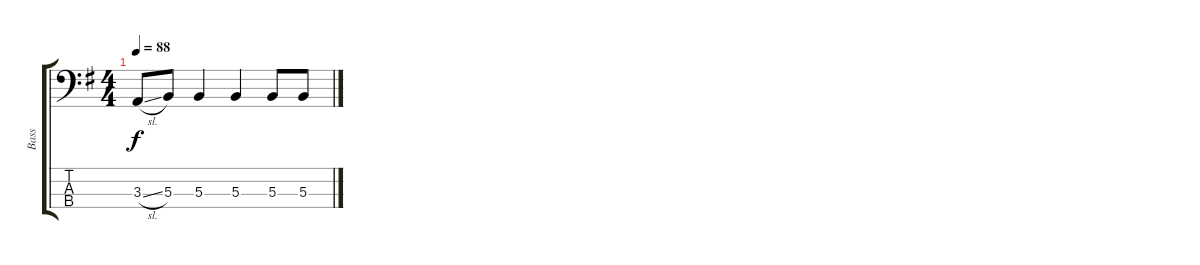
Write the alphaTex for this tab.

\track ("Bass" "Bass") {instrument electricbassfinger}
\staff {score tabs}
\tuning (E2 B1 Gb1 Db1) {hide}
\ts (4 4)
\tempo 88
\clef f4
\ks g
3.3{sl}.8{dy f} 5.3.8 5.3.4 5.3.4 5.3.8 5.3.8
